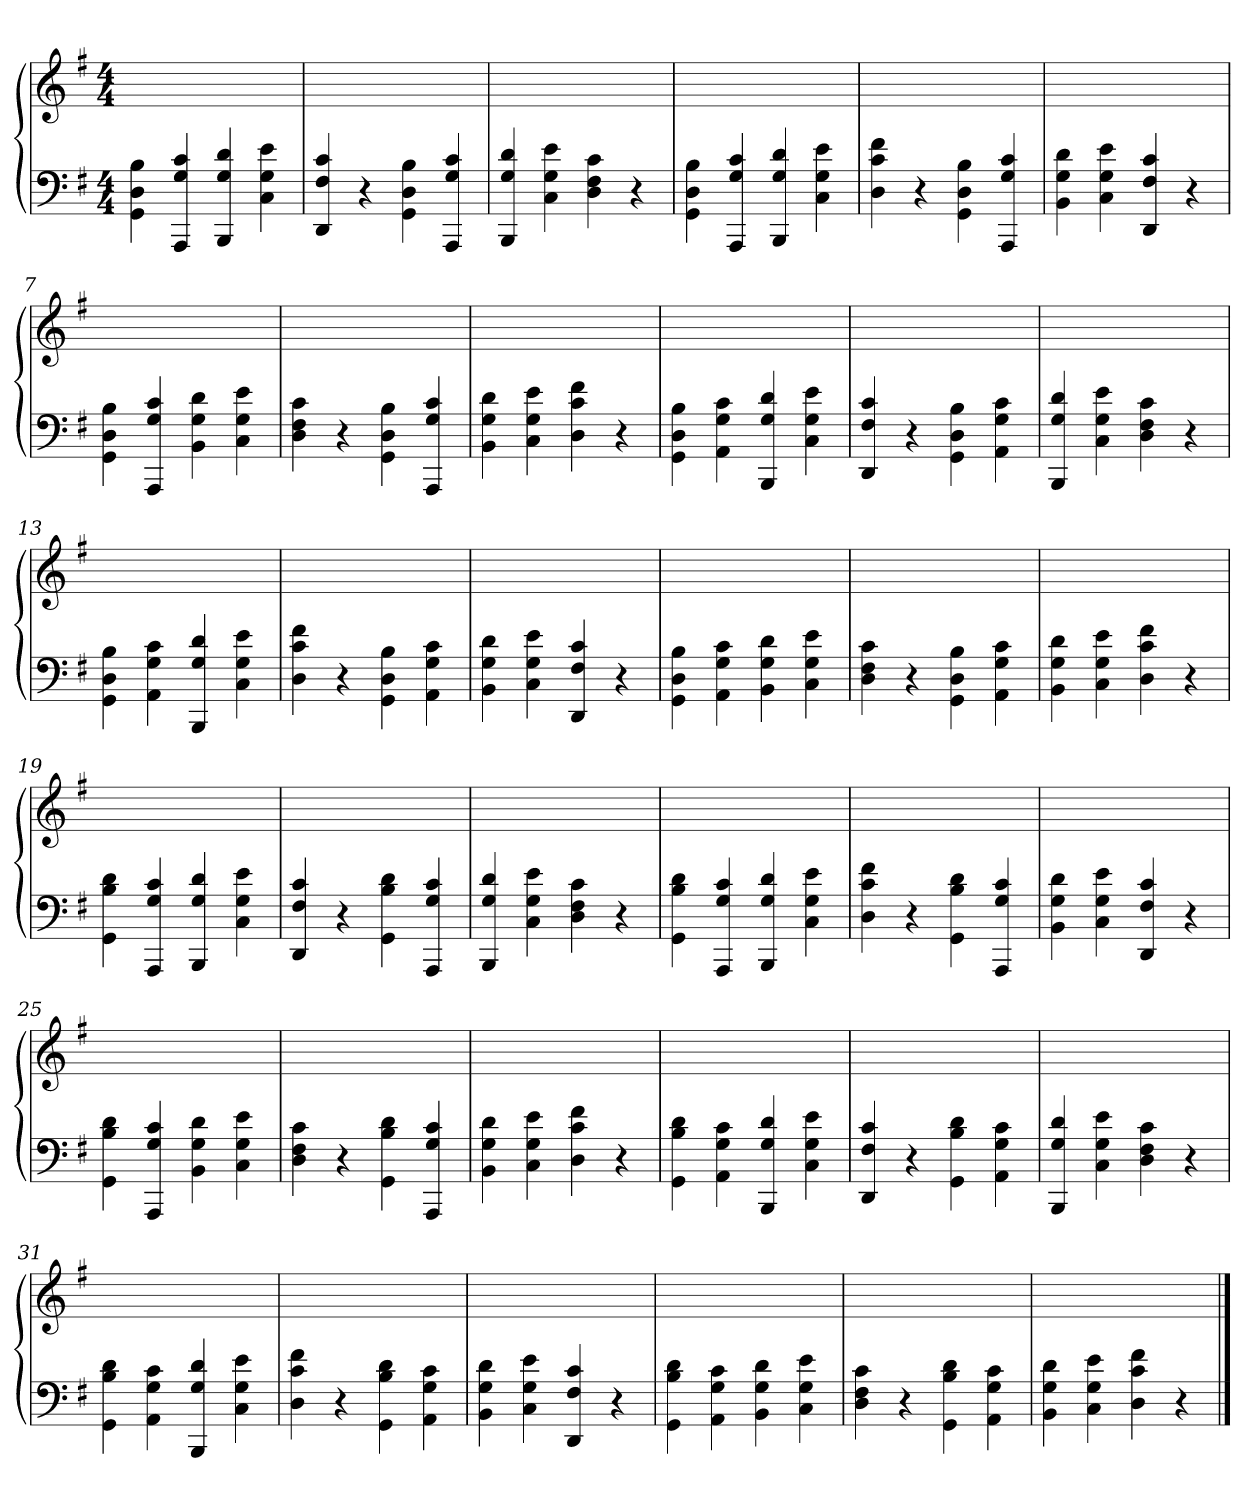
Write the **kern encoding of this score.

**kern	**kern
*part2	*part1
*staff2	*staff1
*clefF4	*clefG2
*k[f#]	*k[f#]
*G:	*G:
*M4/4	*M4/4
*MM60	*MM60
=1	=1
4GG 4D 4B	1ryy
4AAA 4G 4c	.
4BBB 4G 4d	.
4C 4G 4e	.
=2	=2
4DD 4F# 4c	1ryy
4r	.
4GG 4D 4B	.
4AAA 4G 4c	.
=3	=3
4BBB 4G 4d	1ryy
4C 4G 4e	.
4D 4F# 4c	.
4r	.
=4	=4
4GG 4D 4B	1ryy
4AAA 4G 4c	.
4BBB 4G 4d	.
4C 4G 4e	.
=5	=5
4D 4c 4f#	1ryy
4r	.
4GG 4D 4B	.
4AAA 4G 4c	.
=6	=6
4BB 4G 4d	1ryy
4C 4G 4e	.
4DD 4F# 4c	.
4r	.
=7	=7
4GG 4D 4B	1ryy
4AAA 4G 4c	.
4BB 4G 4d	.
4C 4G 4e	.
=8	=8
4D 4F# 4c	1ryy
4r	.
4GG 4D 4B	.
4AAA 4G 4c	.
=9	=9
4BB 4G 4d	1ryy
4C 4G 4e	.
4D 4c 4f#	.
4r	.
=10	=10
4GG 4D 4B	1ryy
4AA 4G 4c	.
4BBB 4G 4d	.
4C 4G 4e	.
=11	=11
4DD 4F# 4c	1ryy
4r	.
4GG 4D 4B	.
4AA 4G 4c	.
=12	=12
4BBB 4G 4d	1ryy
4C 4G 4e	.
4D 4F# 4c	.
4r	.
=13	=13
4GG 4D 4B	1ryy
4AA 4G 4c	.
4BBB 4G 4d	.
4C 4G 4e	.
=14	=14
4D 4c 4f#	1ryy
4r	.
4GG 4D 4B	.
4AA 4G 4c	.
=15	=15
4BB 4G 4d	1ryy
4C 4G 4e	.
4DD 4F# 4c	.
4r	.
=16	=16
4GG 4D 4B	1ryy
4AA 4G 4c	.
4BB 4G 4d	.
4C 4G 4e	.
=17	=17
4D 4F# 4c	1ryy
4r	.
4GG 4D 4B	.
4AA 4G 4c	.
=18	=18
4BB 4G 4d	1ryy
4C 4G 4e	.
4D 4c 4f#	.
4r	.
=19	=19
4GG 4B 4d	1ryy
4AAA 4G 4c	.
4BBB 4G 4d	.
4C 4G 4e	.
=20	=20
4DD 4F# 4c	1ryy
4r	.
4GG 4B 4d	.
4AAA 4G 4c	.
=21	=21
4BBB 4G 4d	1ryy
4C 4G 4e	.
4D 4F# 4c	.
4r	.
=22	=22
4GG 4B 4d	1ryy
4AAA 4G 4c	.
4BBB 4G 4d	.
4C 4G 4e	.
=23	=23
4D 4c 4f#	1ryy
4r	.
4GG 4B 4d	.
4AAA 4G 4c	.
=24	=24
4BB 4G 4d	1ryy
4C 4G 4e	.
4DD 4F# 4c	.
4r	.
=25	=25
4GG 4B 4d	1ryy
4AAA 4G 4c	.
4BB 4G 4d	.
4C 4G 4e	.
=26	=26
4D 4F# 4c	1ryy
4r	.
4GG 4B 4d	.
4AAA 4G 4c	.
=27	=27
4BB 4G 4d	1ryy
4C 4G 4e	.
4D 4c 4f#	.
4r	.
=28	=28
4GG 4B 4d	1ryy
4AA 4G 4c	.
4BBB 4G 4d	.
4C 4G 4e	.
=29	=29
4DD 4F# 4c	1ryy
4r	.
4GG 4B 4d	.
4AA 4G 4c	.
=30	=30
4BBB 4G 4d	1ryy
4C 4G 4e	.
4D 4F# 4c	.
4r	.
=31	=31
4GG 4B 4d	1ryy
4AA 4G 4c	.
4BBB 4G 4d	.
4C 4G 4e	.
=32	=32
4D 4c 4f#	1ryy
4r	.
4GG 4B 4d	.
4AA 4G 4c	.
=33	=33
4BB 4G 4d	1ryy
4C 4G 4e	.
4DD 4F# 4c	.
4r	.
=34	=34
4GG 4B 4d	1ryy
4AA 4G 4c	.
4BB 4G 4d	.
4C 4G 4e	.
=35	=35
4D 4F# 4c	1ryy
4r	.
4GG 4B 4d	.
4AA 4G 4c	.
=36	=36
4BB 4G 4d	1ryy
4C 4G 4e	.
4D 4c 4f#	.
4r	.
==	==
*-	*-
